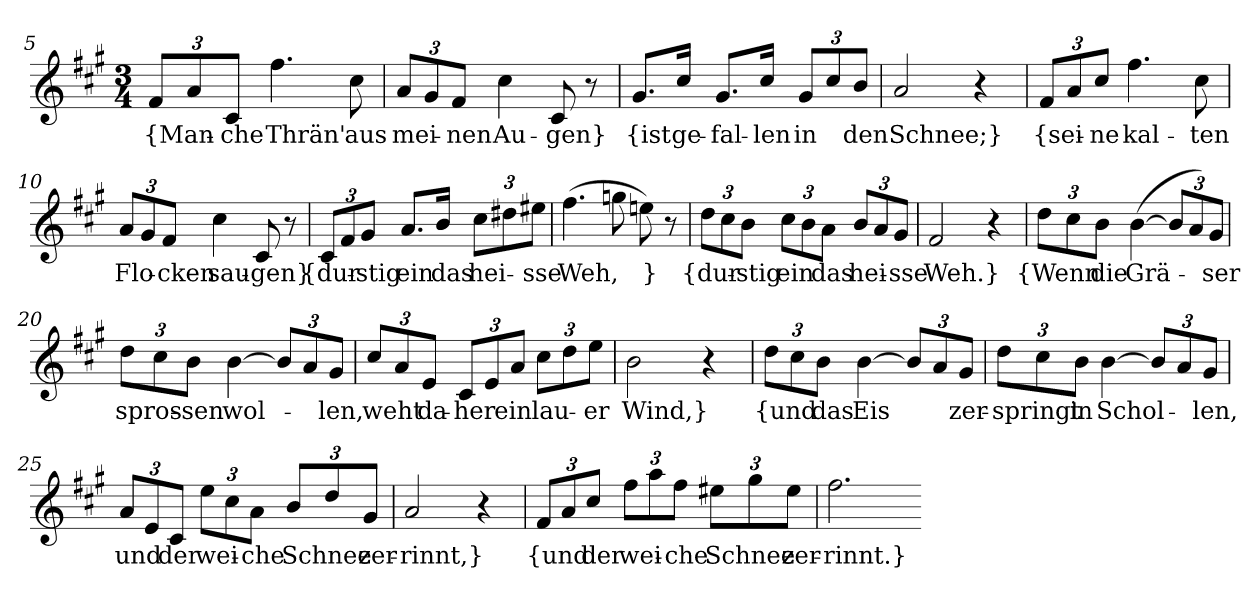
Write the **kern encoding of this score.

**kern	**text
*part1	*part1
*staff1	*staff1
*clefG2	*
*k[f#c#g#]	*
*f#:	*
*M3/4	*
=5	=5
12f#/L	{Man-
12a/	.
12c#/J	-che
4.ff#	Thrän'
8cc#	aus
=6	=6
12a/L	mei-
12g#/	.
12f#/J	-nen
4cc#	Au-
8c#	-gen}
8r	.
=7	=7
8.g#/L	{ist
16cc#/Jk	ge-
8.g#/L	-fal-
16cc#/Jk	-len
12g#/L	in
12cc#/	.
12b/J	den
=8	=8
2a	Schnee;}
4r	.
=9	=9
12f#/L	{sei-
12a/	.
12cc#/J	-ne
4.ff#	kal-
8cc#	-ten
=10	=10
12a/L	Flo-
12g#/	.
12f#/J	-cken
4cc#	sau-
8c#	-gen}
8r	.
=11	=11
12c#/L	{dur-
12f#/	.
12g#/J	-stig
8.a/L	ein
16b/Jk	das
12cc#\L	hei-
12dd#X\	.
12ee#X\J	-sse
=12	=12
(4.ff#	Weh,
8ggn	.
8een)	}
8r	.
=13	=13
12dd\L	{dur-
12cc#\	.
12b\J	-stig
12cc#\L	ein
12b\	.
12a\J	das
12b/L	hei-
12a/	.
12g#/J	-sse
=14	=14
2f#	Weh.}
4r	.
=19	=19
12dd\L	{Wenn
12cc#\	.
12b\J	die
([4b	Grä-
12b/L]	.
12a/)	.
12g#/J	-ser
=20	=20
12dd\L	spros-
12cc#\	.
12b\J	-sen
[4b	wol-
12b/L]	.
12a/	.
12g#/J	-len,
=21	=21
12cc#/L	weht
12a/	.
12e/J	da-
12c#/L	-her
12e/	.
12a/J	ein
12cc#\L	lau-
12dd\	.
12ee\J	-er
=22	=22
2b	Wind,}
4r	.
=23	=23
12dd\L	{und
12cc#\	.
12b\J	das
[4b	Eis
12b/L]	.
12a/	.
12g#/J	zer-
=24	=24
12dd\L	-springt
12cc#\	.
12b\J	in
[4b	Schol-
12b/L]	.
12a/	.
12g#/J	-len,
=25	=25
12a/L	und
12e/	.
12c#/J	der
12ee\L	wei-
12cc#\	.
12a\J	-che
12b/L	Schnee
12dd/	.
12g#/J	zer-
=26	=26
2a	-rinnt,}
4r	.
=27	=27
12f#/L	{und
12a/	.
12cc#/J	der
12ff#\L	wei-
12aa\	.
12ff#\J	-che
12ee#X\L	Schnee
12gg#\	.
12ee#\J	zer-
=28	=28
2.ff#	-rinnt.}
=-	=-
*-	*-
